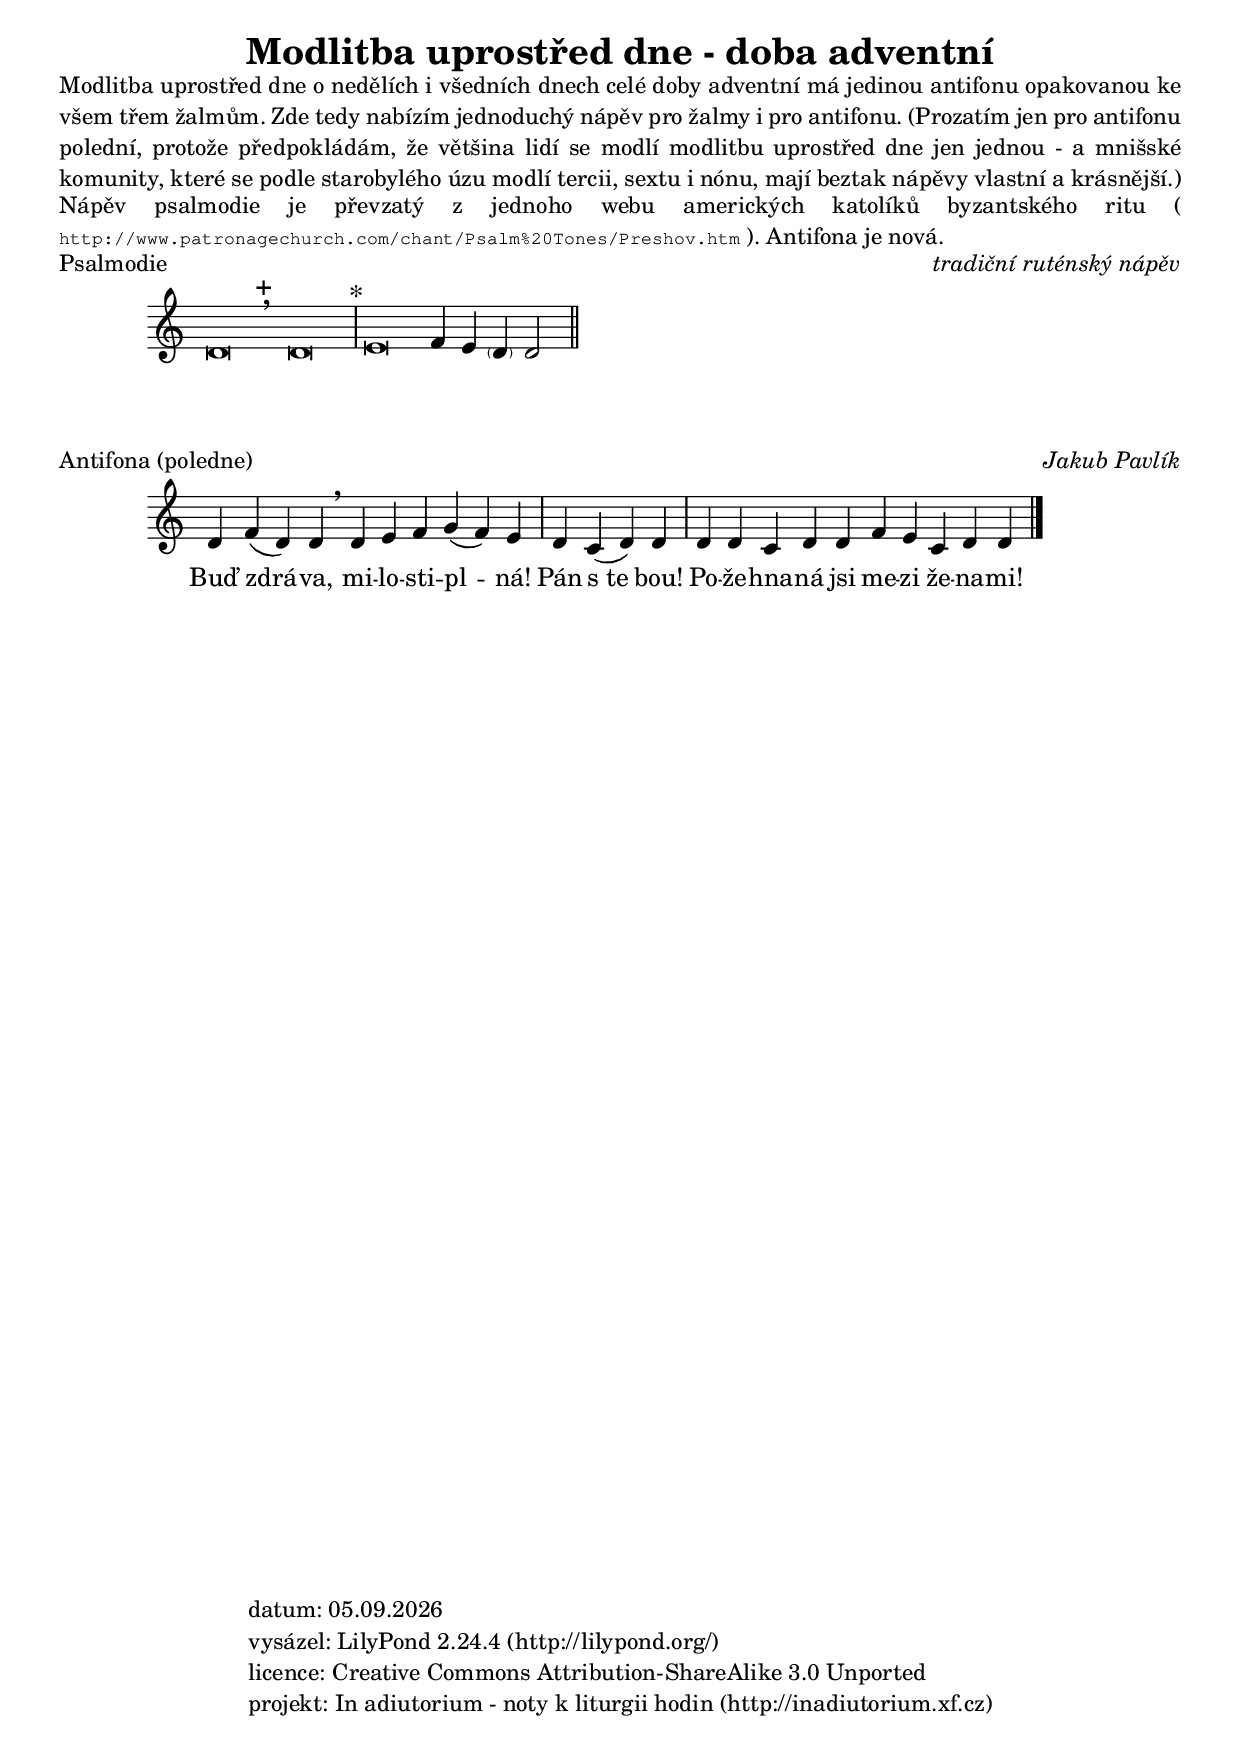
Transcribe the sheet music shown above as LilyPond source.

\version "2.12.3"

\header {
  title = "Modlitba uprostřed dne - doba adventní"
}

\include "spolecne.ly"

% Napev psalmodie a antifony maji ruzne autory - tato finta
% zajisti zobrazeni autora u kazdeho kousku
\paper {
  scoreTitleMarkup = \markup {
   \fill-line {
     \fromproperty #'header:piece
     \italic { \fromproperty #'header:composer }
   }
  }
}

\markup {
  \justify {
      Modlitba uprostřed dne o nedělích i všedních dnech celé doby
      adventní má jedinou antifonu opakovanou ke všem třem
      žalmům. Zde tedy nabízím jednoduchý nápěv pro žalmy i
      pro antifonu. (Prozatím jen pro antifonu polední, protože
      předpokládám, že většina lidí se modlí modlitbu uprostřed dne
      jen jednou - a mnišské komunity, které se podle starobylého úzu
      modlí tercii, sextu i nónu, mají beztak nápěvy vlastní
      a krásnější.)
  }
}
\markup {  
  \justify {
      Nápěv psalmodie je převzatý z jednoho webu amerických
      katolíků byzantského ritu
      (\typewriter {\tiny {http://www.patronagechurch.com/chant/Psalm%20Tones/Preshov.htm}}).
      Antifona je nová.
  }
}

\score {
  \relative c'  {
    % nepsat predznamenani tempa (neni tempo)
    \override Score.TimeSignature #'stencil = ##f
    
    \cadenzaOn
    
    d\breve
    \breathe \mark "+" 
    d\breve
    \bar "|" \mark "*" 
    e\breve f4 e \parenthesize d d2 
    \bar "||"
  }
  \header {
    piece = "Psalmodie"
    composer = "tradiční ruténský nápěv"
  }
}

\score {
  \relative c' {
    % nepsat predznamenani tempa (neni tempo)
    \override Score.TimeSignature #'stencil = ##f
    
    \cadenzaOn
    
    d4 f( d) d \breathe
    d e f g( f) e \bar "|"
    d c( d) d \bar "|"
    d d c d d f e c d d \bar "|."
  }
  \addlyrics {
    Buď zdrá -- va, mi -- lo -- sti -- pl -- ná!
    Pán s_te bou!
    Po -- že -- hna -- ná jsi me -- zi že -- na -- mi!
  }
  \header {
    piece = "Antifona (poledne)"
    composer = "Jakub Pavlík"
  }
}